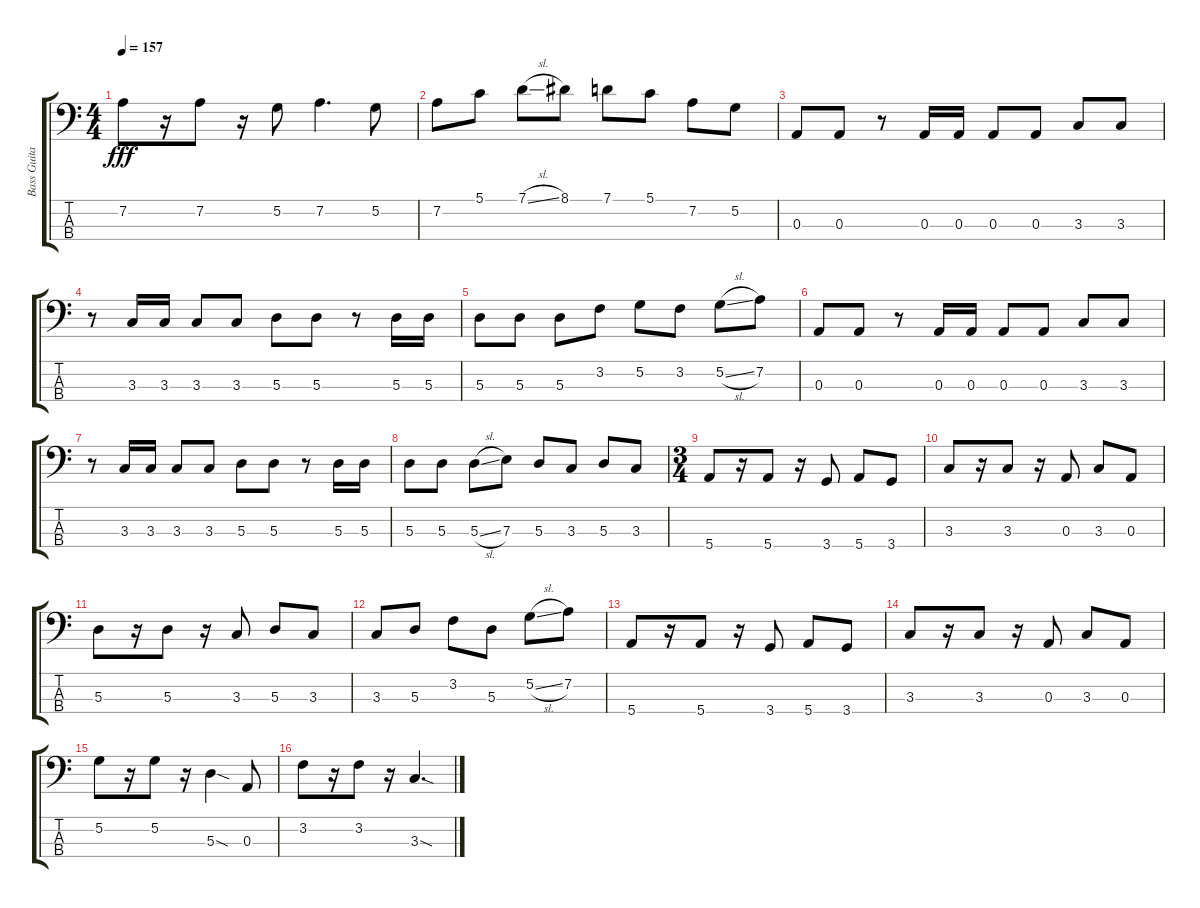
\track ("Bass Guitar" "Bass Guita") {instrument electricbassfinger}
\staff {score tabs}
\tuning (G2 D2 A1 E1) {hide}
\ts (4 4)
\tempo 157
\clef f4
\ks c
7.2.8{dy fff} r.16 7.2.8 r.16 5.2.8 7.2.4{d} 5.2.8 |
7.2.8 5.1.8 7.1{sl}.8 8.1.8 7.1.8 5.1.8 7.2.8 5.2.8 |
0.3.8 0.3.8 r.8 0.3.16 0.3.16 0.3.8 0.3.8 3.3.8 3.3.8 |
r.8 3.3.16 3.3.16 3.3.8 3.3.8 5.3.8 5.3.8 r.8 5.3.16 5.3.16 |
5.3.8 5.3.8 5.3.8 3.2.8 5.2.8 3.2.8 5.2{sl}.8 7.2.8 |
0.3.8 0.3.8 r.8 0.3.16 0.3.16 0.3.8 0.3.8 3.3.8 3.3.8 |
r.8 3.3.16 3.3.16 3.3.8 3.3.8 5.3.8 5.3.8 r.8 5.3.16 5.3.16 |
5.3.8 5.3.8 5.3{sl}.8 7.3.8 5.3.8 3.3.8 5.3.8 3.3.8 |
\ts (3 4)
5.4.8 r.16 5.4.8 r.16 3.4.8 5.4.8 3.4.8 |
3.3.8 r.16 3.3.8 r.16 0.3.8 3.3.8 0.3.8 |
5.3.8 r.16 5.3.8 r.16 3.3.8 5.3.8 3.3.8 |
3.3.8 5.3.8 3.2.8 5.3.8 5.2{sl}.8 7.2.8 |
5.4.8 r.16 5.4.8 r.16 3.4.8 5.4.8 3.4.8 |
3.3.8 r.16 3.3.8 r.16 0.3.8 3.3.8 0.3.8 |
5.2.8 r.16 5.2.8 r.16 5.3{sod}.4 0.3.8 |
3.2.8 r.16 3.2.8 r.16 3.3{sod}.4{d}
